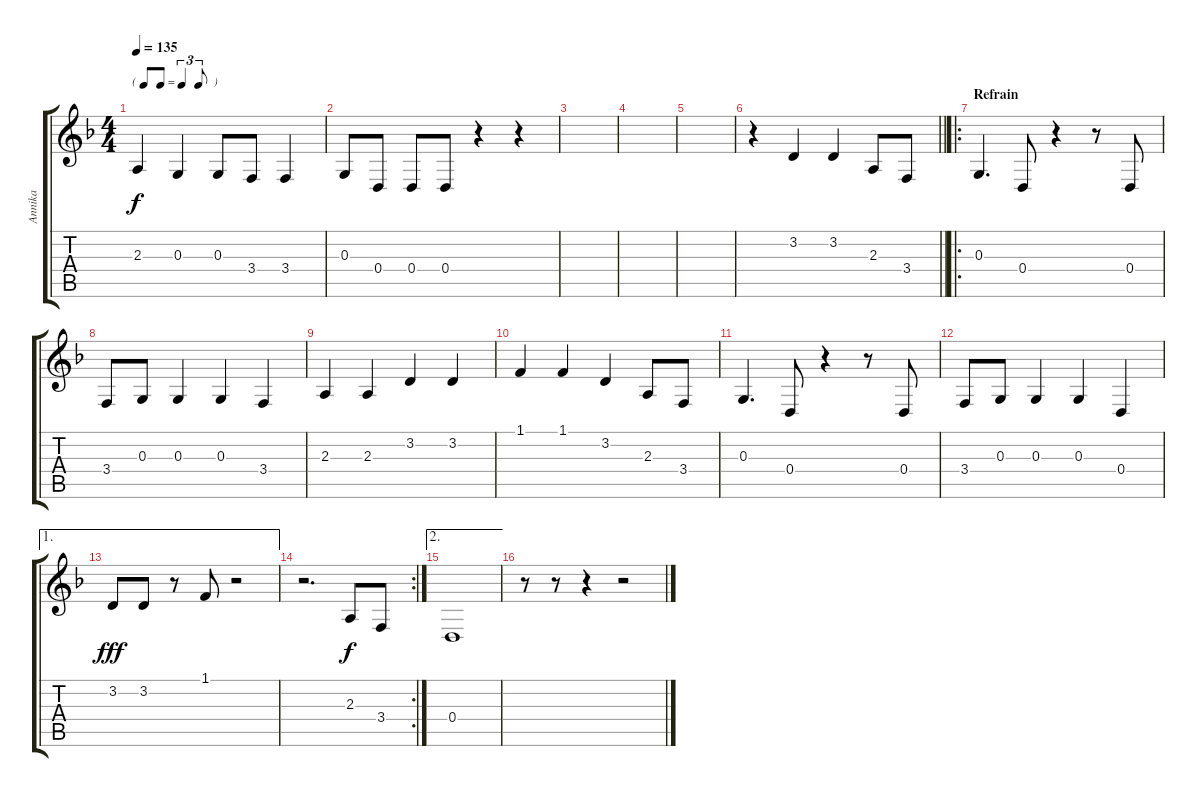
\track ("Annika" "Annika") {instrument violin}
\staff {score tabs}
\tuning (E4 B3 G3 D3 A2 E2) {hide}
\ts (4 4)
\tf triplet8th
\tempo 135
\clef g2
\ks f
2.3.4{dy f} 0.3.4 0.3.8 3.4.8 3.4.4 |
0.3.8 0.4.8 0.4.8 0.4.8 r.4 r.4 |
|
|
|
\barLineRight lightlight
r.4 3.2.4 3.2.4 2.3.8 3.4.8 |
\ro
\section ("" "Refrain")
0.3.4{d} 0.4.8 r.4 r.8 0.4.8 |
3.4.8 0.3.8 0.3.4 0.3.4 3.4.4 |
2.3.4 2.3.4 3.2.4 3.2.4 |
1.1.4 1.1.4 3.2.4 2.3.8 3.4.8 |
0.3.4{d} 0.4.8 r.4 r.8 0.4.8 |
3.4.8 0.3.8 0.3.4 0.3.4 0.4.4 |
\ae 1
3.2.8{dy fff} 3.2.8 r.8 1.1.8 r.2 |
\rc 2
r.2{d} 2.3.8{dy f} 3.4.8 |
\ae 2
0.4.1 |
r.8 r.8 r.4 r.2
